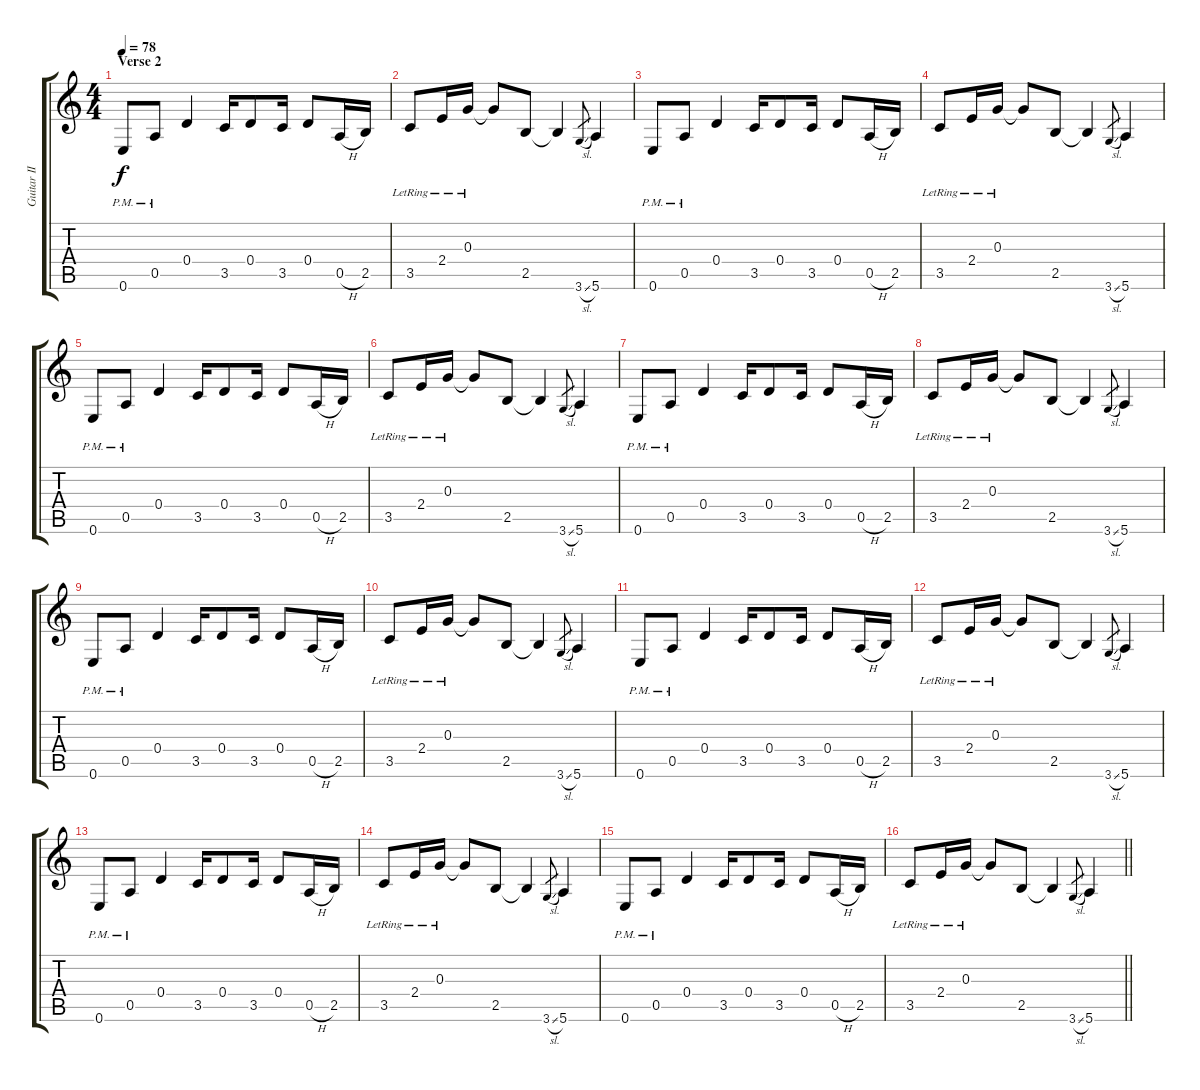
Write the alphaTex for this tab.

\track ("Guitar II" "Guitar II") {instrument electricguitarclean}
\staff {score tabs}
\tuning (E4 B3 G3 D3 A2 E2) {hide}
\ts (4 4)
\section ("" "Verse 2")
\tempo 78
\clef g2
\ks c
0.6{pm}.8{dy f} 0.5{pm}.8 0.4.4 3.5.16 0.4.8 3.5.16 0.4.8 0.5{h}.16 2.5.16 |
3.5{lr}.8 2.4{lr}.16 0.3{lr}.16 0.3{t}.8 2.5.8 2.5{t}.4 3.6{sl}.8{gr} 5.6.4 |
0.6{pm}.8 0.5{pm}.8 0.4.4 3.5.16 0.4.8 3.5.16 0.4.8 0.5{h}.16 2.5.16 |
3.5{lr}.8 2.4{lr}.16 0.3{lr}.16 0.3{t}.8 2.5.8 2.5{t}.4 3.6{sl}.8{gr} 5.6.4 |
0.6{pm}.8 0.5{pm}.8 0.4.4 3.5.16 0.4.8 3.5.16 0.4.8 0.5{h}.16 2.5.16 |
3.5{lr}.8 2.4{lr}.16 0.3{lr}.16 0.3{t}.8 2.5.8 2.5{t}.4 3.6{sl}.8{gr} 5.6.4 |
0.6{pm}.8 0.5{pm}.8 0.4.4 3.5.16 0.4.8 3.5.16 0.4.8 0.5{h}.16 2.5.16 |
3.5{lr}.8 2.4{lr}.16 0.3{lr}.16 0.3{t}.8 2.5.8 2.5{t}.4 3.6{sl}.8{gr} 5.6.4 |
0.6{pm}.8 0.5{pm}.8 0.4.4 3.5.16 0.4.8 3.5.16 0.4.8 0.5{h}.16 2.5.16 |
3.5{lr}.8 2.4{lr}.16 0.3{lr}.16 0.3{t}.8 2.5.8 2.5{t}.4 3.6{sl}.8{gr} 5.6.4 |
0.6{pm}.8 0.5{pm}.8 0.4.4 3.5.16 0.4.8 3.5.16 0.4.8 0.5{h}.16 2.5.16 |
3.5{lr}.8 2.4{lr}.16 0.3{lr}.16 0.3{t}.8 2.5.8 2.5{t}.4 3.6{sl}.8{gr} 5.6.4 |
0.6{pm}.8 0.5{pm}.8 0.4.4 3.5.16 0.4.8 3.5.16 0.4.8 0.5{h}.16 2.5.16 |
3.5{lr}.8 2.4{lr}.16 0.3{lr}.16 0.3{t}.8 2.5.8 2.5{t}.4 3.6{sl}.8{gr} 5.6.4 |
0.6{pm}.8 0.5{pm}.8 0.4.4 3.5.16 0.4.8 3.5.16 0.4.8 0.5{h}.16 2.5.16 |
\barLineRight lightlight
3.5{lr}.8 2.4{lr}.16 0.3{lr}.16 0.3{t}.8 2.5.8 2.5{t}.4 3.6{sl}.8{gr} 5.6.4
